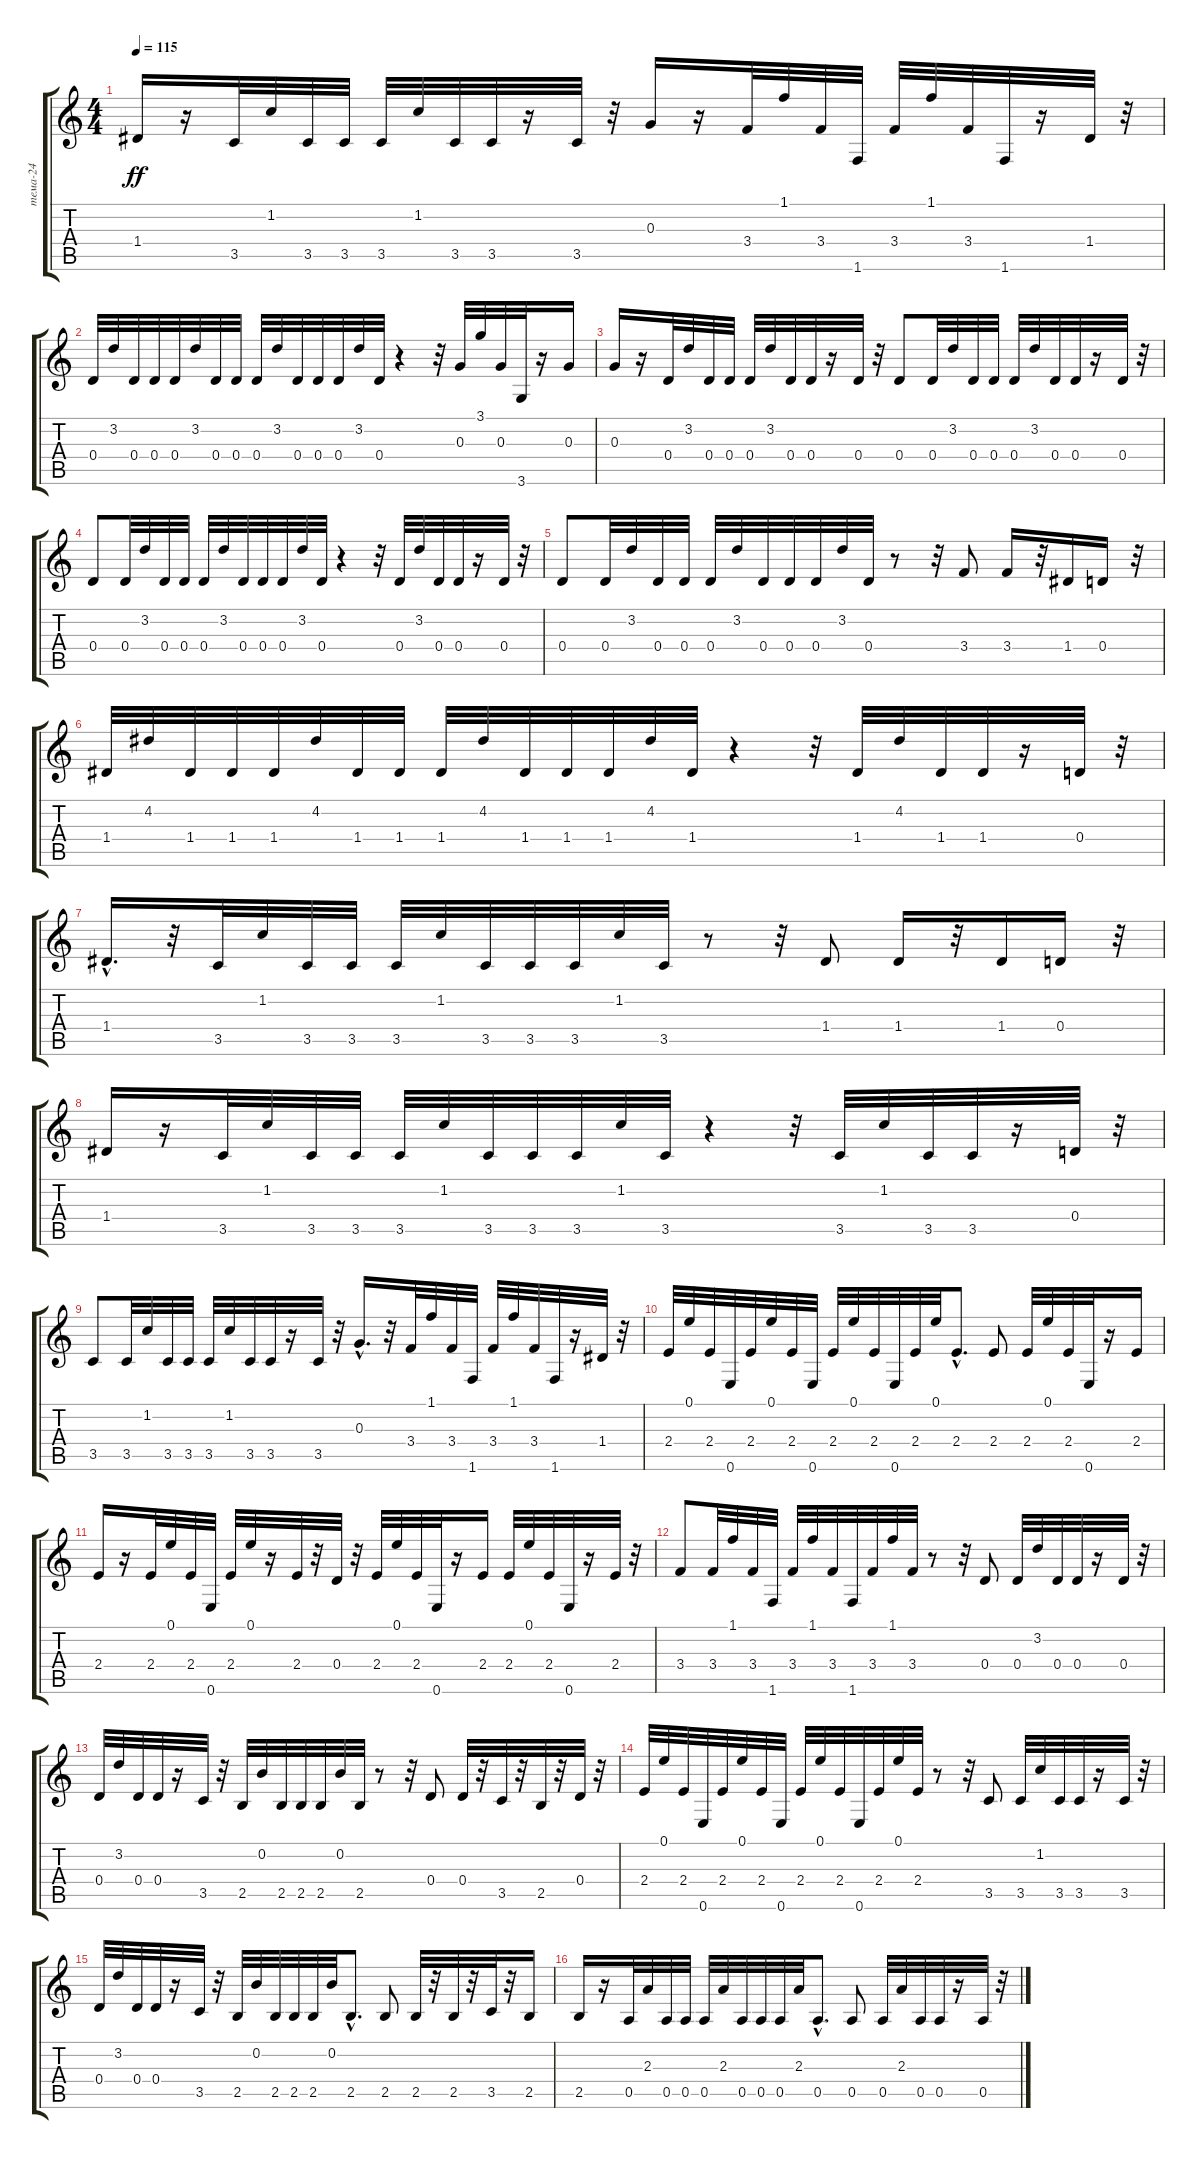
\track ("тема-24" "тема-24") {instrument overdrivenguitar}
\staff {score tabs}
\tuning (E4 B3 G3 D3 A2 E2) {hide}
\ts (4 4)
\tempo 115
\clef g2
\ks c
1.4.16{dy ff} r.16 3.5.32 1.2.32 3.5.32 3.5.32 3.5.32 1.2.32 3.5.32 3.5.32 r.16 3.5.32 r.32 0.3.16 r.16 3.4.32 1.1.32 3.4.32 1.6.32 3.4.32 1.1.32 3.4.32 1.6.32 r.16 1.4.32 r.32 |
0.4.32 3.2.32 0.4.32 0.4.32 0.4.32 3.2.32 0.4.32 0.4.32 0.4.32 3.2.32 0.4.32 0.4.32 0.4.32 3.2.32 0.4.32 r.4 r.32 0.3.32 3.1.32 0.3.32 3.6.32 r.16 0.3.16 |
0.3.16 r.16 0.4.32 3.2.32{balance 0} 0.4.32 0.4.32 0.4.32 3.2.32 0.4.32 0.4.32 r.16 0.4.32{balance 14} r.32 0.4.8 0.4.32 3.2.32 0.4.32 0.4.32 0.4.32{balance 10} 3.2.32{balance 10} 0.4.32 0.4.32{balance 8} r.16 0.4.32{balance 9} r.32 |
0.4.8 0.4.32{balance 8} 3.2.32 0.4.32 0.4.32 0.4.32 3.2.32 0.4.32 0.4.32 0.4.32 3.2.32 0.4.32 r.4 r.32 0.4.32 3.2.32 0.4.32 0.4.32 r.16 0.4.32 r.32 |
0.4.8 0.4.32 3.2.32 0.4.32 0.4.32 0.4.32 3.2.32 0.4.32 0.4.32 0.4.32 3.2.32 0.4.32 r.8 r.32 3.4.8 3.4.16 r.32 1.4.16 0.4.16 r.32 |
1.4.32 4.2.32 1.4.32 1.4.32 1.4.32 4.2.32 1.4.32 1.4.32 1.4.32 4.2.32 1.4.32 1.4.32 1.4.32 4.2.32 1.4.32 r.4 r.32 1.4.32 4.2.32 1.4.32 1.4.32 r.16 0.4.32 r.32 |
1.4{hac}.16{d} r.32 3.5.32 1.2.32 3.5.32 3.5.32 3.5.32 1.2.32 3.5.32 3.5.32 3.5.32 1.2.32 3.5.32 r.8 r.32 1.4.8 1.4.16 r.32 1.4.16 0.4.16 r.32 |
1.4.16 r.16 3.5.32 1.2.32 3.5.32 3.5.32 3.5.32 1.2.32 3.5.32 3.5.32 3.5.32 1.2.32 3.5.32 r.4 r.32 3.5.32 1.2.32 3.5.32 3.5.32 r.16 0.4.32 r.32 |
3.5.8 3.5.32 1.2.32 3.5.32 3.5.32 3.5.32 1.2.32 3.5.32 3.5.32 r.16 3.5.32 r.32 0.3{hac}.16{d} r.32 3.4.32 1.1.32 3.4.32 1.6.32 3.4.32 1.1.32 3.4.32 1.6.32 r.16 1.4.32 r.32 |
2.4.32{balance 0} 0.1.32{balance 0} 2.4.32{balance 0} 0.6.32 2.4.32{balance 16} 0.1.32 2.4.32 0.6.32 2.4.32 0.1.32{balance 13} 2.4.32{balance 11} 0.6.32{balance 7} 2.4.32{balance 7} 0.1.32 2.4{hac}.8{d} 2.4.8{balance 10} 2.4.32 0.1.32 2.4.32 0.6.32 r.16 2.4.16 |
2.4.16 r.16 2.4.32 0.1.32 2.4.32 0.6.32 2.4.32 0.1.32 r.16 2.4.32 r.32 0.4.32 r.32 2.4.32 0.1.32 2.4.32 0.6.32 r.16 2.4.16 2.4.32 0.1.32 2.4.32 0.6.32 r.16 2.4.32 r.32 |
3.4.8 3.4.32 1.1.32 3.4.32 1.6.32 3.4.32 1.1.32 3.4.32 1.6.32 3.4.32 1.1.32 3.4.32 r.8 r.32 0.4.8 0.4.32 3.2.32 0.4.32 0.4.32 r.16 0.4.32 r.32 |
0.4.32 3.2.32 0.4.32 0.4.32 r.16 3.5.32 r.32 2.5.32 0.2.32 2.5.32 2.5.32 2.5.32 0.2.32 2.5.32 r.8 r.32 0.4.8 0.4.32 r.32 3.5.32 r.32 2.5.32 r.32 0.4.32 r.32 |
2.4.32 0.1.32 2.4.32 0.6.32 2.4.32 0.1.32 2.4.32 0.6.32 2.4.32 0.1.32 2.4.32 0.6.32 2.4.32 0.1.32 2.4.32 r.8 r.32 3.5.8 3.5.32 1.2.32 3.5.32 3.5.32 r.16 3.5.32 r.32 |
0.4.32 3.2.32 0.4.32 0.4.32 r.16 3.5.32 r.32 2.5.32 0.2.32 2.5.32 2.5.32 2.5.32 0.2.32 2.5{hac}.8{d} 2.5.8 2.5.32 r.32 2.5.32 r.32 3.5.32 r.32 2.5.16 |
2.5.16 r.16 0.5.32 2.3.32 0.5.32 0.5.32 0.5.32 2.3.32 0.5.32 0.5.32 0.5.32 2.3.32 0.5{hac}.8{d} 0.5.8 0.5.32 2.3.32 0.5.32 0.5.32 r.16 0.5.32 r.32
